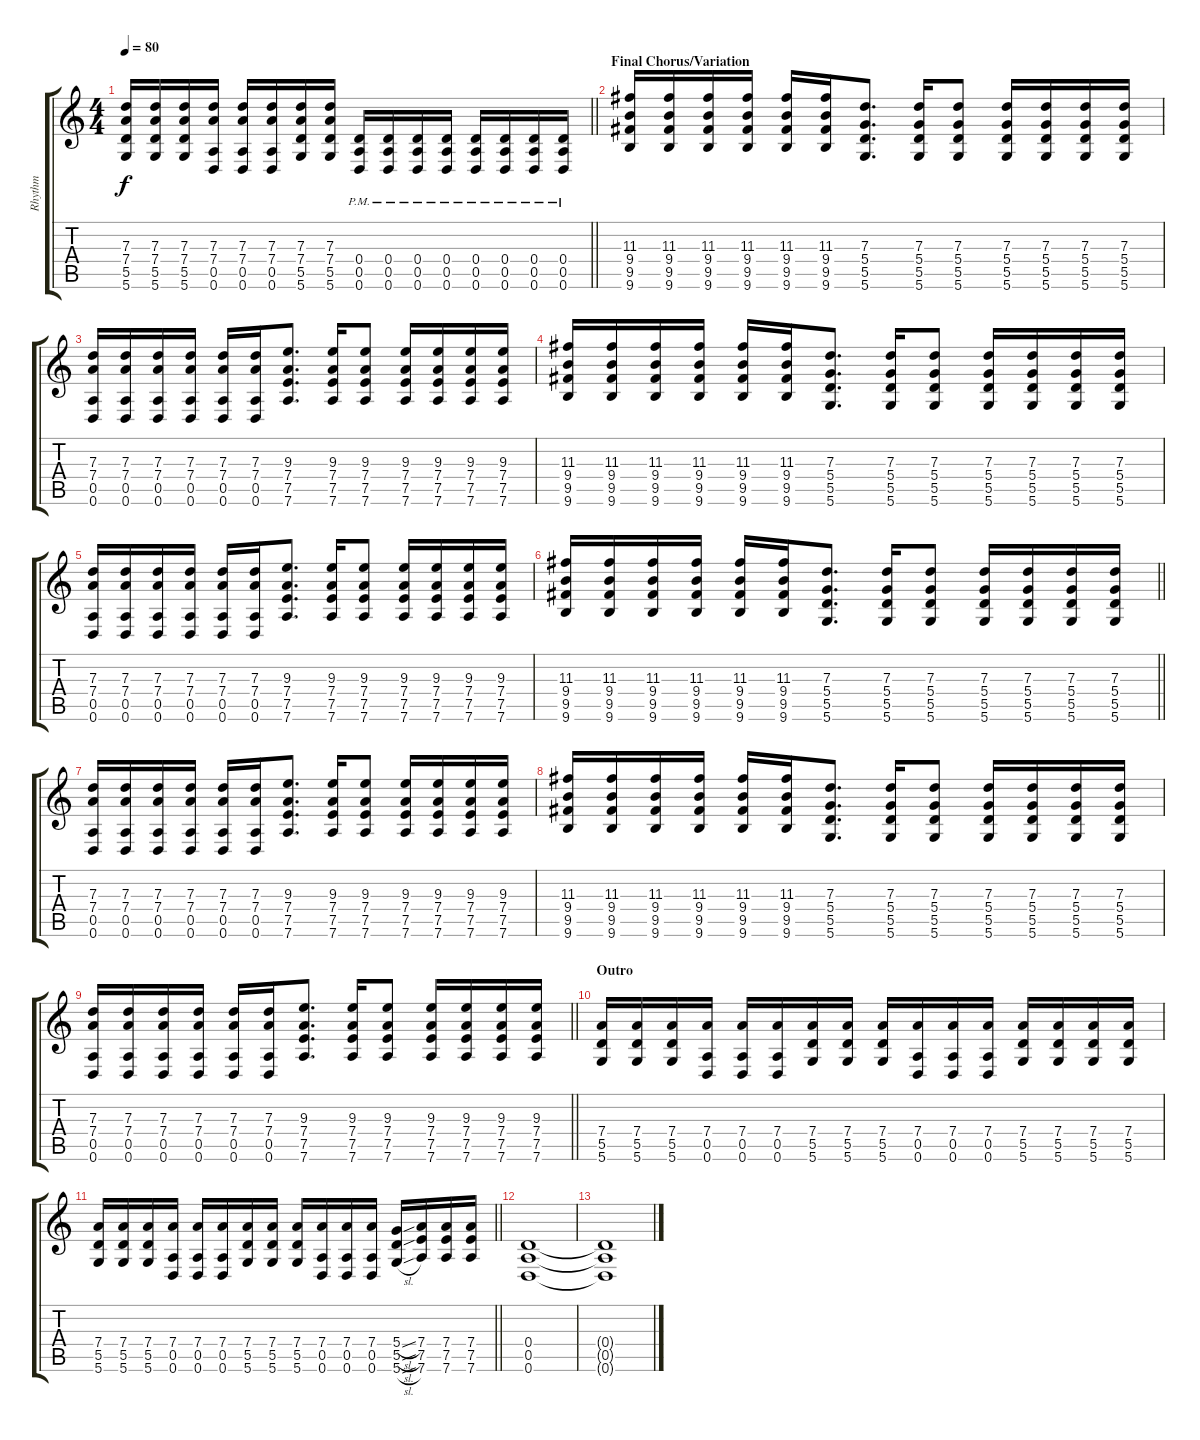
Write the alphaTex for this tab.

\track ("Rhythm" "Rhythm") {instrument distortionguitar}
\staff {score tabs}
\tuning (E4 B3 G3 D3 A2 D2) {hide}
\ts (4 4)
\tempo 80
\clef g2
\barLineRight lightlight
\ks c
(7.3 7.4 5.5 5.6).16{dy f} (7.3 7.4 5.5 5.6).16 (7.3 7.4 5.5 5.6).16 (7.3 7.4 0.5 0.6).16 (7.3 7.4 0.5 0.6).16 (7.3 7.4 0.5 0.6).16 (7.3 7.4 5.5 5.6).16 (7.3 7.4 5.5 5.6).16 (0.4{pm} 0.5{pm} 0.6{pm}).16 (0.4{pm} 0.5{pm} 0.6{pm}).16 (0.4{pm} 0.5{pm} 0.6{pm}).16 (0.4{pm} 0.5{pm} 0.6{pm}).16 (0.4{pm} 0.5{pm} 0.6{pm}).16 (0.4{pm} 0.5{pm} 0.6{pm}).16 (0.4{pm} 0.5{pm} 0.6{pm}).16 (0.4{pm} 0.5{pm} 0.6{pm}).16 |
\section ("" "Final Chorus/Variation")
(11.3 9.4 9.5 9.6).16 (11.3 9.4 9.5 9.6).16 (11.3 9.4 9.5 9.6).16 (11.3 9.4 9.5 9.6).16 (11.3 9.4 9.5 9.6).16 (11.3 9.4 9.5 9.6).16 (7.3 5.4 5.5 5.6).8{d} (7.3 5.4 5.5 5.6).16 (7.3 5.4 5.5 5.6).8 (7.3 5.4 5.5 5.6).16 (7.3 5.4 5.5 5.6).16 (7.3 5.4 5.5 5.6).16 (7.3 5.4 5.5 5.6).16 |
(7.3 7.4 0.5 0.6).16 (7.3 7.4 0.5 0.6).16 (7.3 7.4 0.5 0.6).16 (7.3 7.4 0.5 0.6).16 (7.3 7.4 0.5 0.6).16 (7.3 7.4 0.5 0.6).16 (9.3 7.4 7.5 7.6).8{d} (9.3 7.4 7.5 7.6).16 (9.3 7.4 7.5 7.6).8 (9.3 7.4 7.5 7.6).16 (9.3 7.4 7.5 7.6).16 (9.3 7.4 7.5 7.6).16 (9.3 7.4 7.5 7.6).16 |
(11.3 9.4 9.5 9.6).16 (11.3 9.4 9.5 9.6).16 (11.3 9.4 9.5 9.6).16 (11.3 9.4 9.5 9.6).16 (11.3 9.4 9.5 9.6).16 (11.3 9.4 9.5 9.6).16 (7.3 5.4 5.5 5.6).8{d} (7.3 5.4 5.5 5.6).16 (7.3 5.4 5.5 5.6).8 (7.3 5.4 5.5 5.6).16 (7.3 5.4 5.5 5.6).16 (7.3 5.4 5.5 5.6).16 (7.3 5.4 5.5 5.6).16 |
(7.3 7.4 0.5 0.6).16 (7.3 7.4 0.5 0.6).16 (7.3 7.4 0.5 0.6).16 (7.3 7.4 0.5 0.6).16 (7.3 7.4 0.5 0.6).16 (7.3 7.4 0.5 0.6).16 (9.3 7.4 7.5 7.6).8{d} (9.3 7.4 7.5 7.6).16 (9.3 7.4 7.5 7.6).8 (9.3 7.4 7.5 7.6).16 (9.3 7.4 7.5 7.6).16 (9.3 7.4 7.5 7.6).16 (9.3 7.4 7.5 7.6).16 |
\barLineRight lightlight
(11.3 9.4 9.5 9.6).16 (11.3 9.4 9.5 9.6).16 (11.3 9.4 9.5 9.6).16 (11.3 9.4 9.5 9.6).16 (11.3 9.4 9.5 9.6).16 (11.3 9.4 9.5 9.6).16 (7.3 5.4 5.5 5.6).8{d} (7.3 5.4 5.5 5.6).16 (7.3 5.4 5.5 5.6).8 (7.3 5.4 5.5 5.6).16 (7.3 5.4 5.5 5.6).16 (7.3 5.4 5.5 5.6).16 (7.3 5.4 5.5 5.6).16 |
(7.3 7.4 0.5 0.6).16 (7.3 7.4 0.5 0.6).16 (7.3 7.4 0.5 0.6).16 (7.3 7.4 0.5 0.6).16 (7.3 7.4 0.5 0.6).16 (7.3 7.4 0.5 0.6).16 (9.3 7.4 7.5 7.6).8{d} (9.3 7.4 7.5 7.6).16 (9.3 7.4 7.5 7.6).8 (9.3 7.4 7.5 7.6).16 (9.3 7.4 7.5 7.6).16 (9.3 7.4 7.5 7.6).16 (9.3 7.4 7.5 7.6).16 |
(11.3 9.4 9.5 9.6).16 (11.3 9.4 9.5 9.6).16 (11.3 9.4 9.5 9.6).16 (11.3 9.4 9.5 9.6).16 (11.3 9.4 9.5 9.6).16 (11.3 9.4 9.5 9.6).16 (7.3 5.4 5.5 5.6).8{d} (7.3 5.4 5.5 5.6).16 (7.3 5.4 5.5 5.6).8 (7.3 5.4 5.5 5.6).16 (7.3 5.4 5.5 5.6).16 (7.3 5.4 5.5 5.6).16 (7.3 5.4 5.5 5.6).16 |
\barLineRight lightlight
(7.3 7.4 0.5 0.6).16 (7.3 7.4 0.5 0.6).16 (7.3 7.4 0.5 0.6).16 (7.3 7.4 0.5 0.6).16 (7.3 7.4 0.5 0.6).16 (7.3 7.4 0.5 0.6).16 (9.3 7.4 7.5 7.6).8{d} (9.3 7.4 7.5 7.6).16 (9.3 7.4 7.5 7.6).8 (9.3 7.4 7.5 7.6).16 (9.3 7.4 7.5 7.6).16 (9.3 7.4 7.5 7.6).16 (9.3 7.4 7.5 7.6).16 |
\section ("" "Outro")
(7.4 5.5 5.6).16 (7.4 5.5 5.6).16 (7.4 5.5 5.6).16 (7.4 0.5 0.6).16 (7.4 0.5 0.6).16 (7.4 0.5 0.6).16 (7.4 5.5 5.6).16 (7.4 5.5 5.6).16 (7.4 5.5 5.6).16 (7.4 0.5 0.6).16 (7.4 0.5 0.6).16 (7.4 0.5 0.6).16 (7.4 5.5 5.6).16 (7.4 5.5 5.6).16 (7.4 5.5 5.6).16 (7.4 5.5 5.6).16 |
\barLineRight lightlight
(7.4 5.5 5.6).16 (7.4 5.5 5.6).16 (7.4 5.5 5.6).16 (7.4 0.5 0.6).16 (7.4 0.5 0.6).16 (7.4 0.5 0.6).16 (7.4 5.5 5.6).16 (7.4 5.5 5.6).16 (7.4 5.5 5.6).16 (7.4 0.5 0.6).16 (7.4 0.5 0.6).16 (7.4 0.5 0.6).16 (5.4{sl} 5.5{sl} 5.6{sl}).16 (7.4 7.5 7.6).16 (7.4 7.5 7.6).16 (7.4 7.5 7.6).16 |
(0.4 0.5 0.6).1 |
(0.4{t} 0.5{t} 0.6{t}).1
